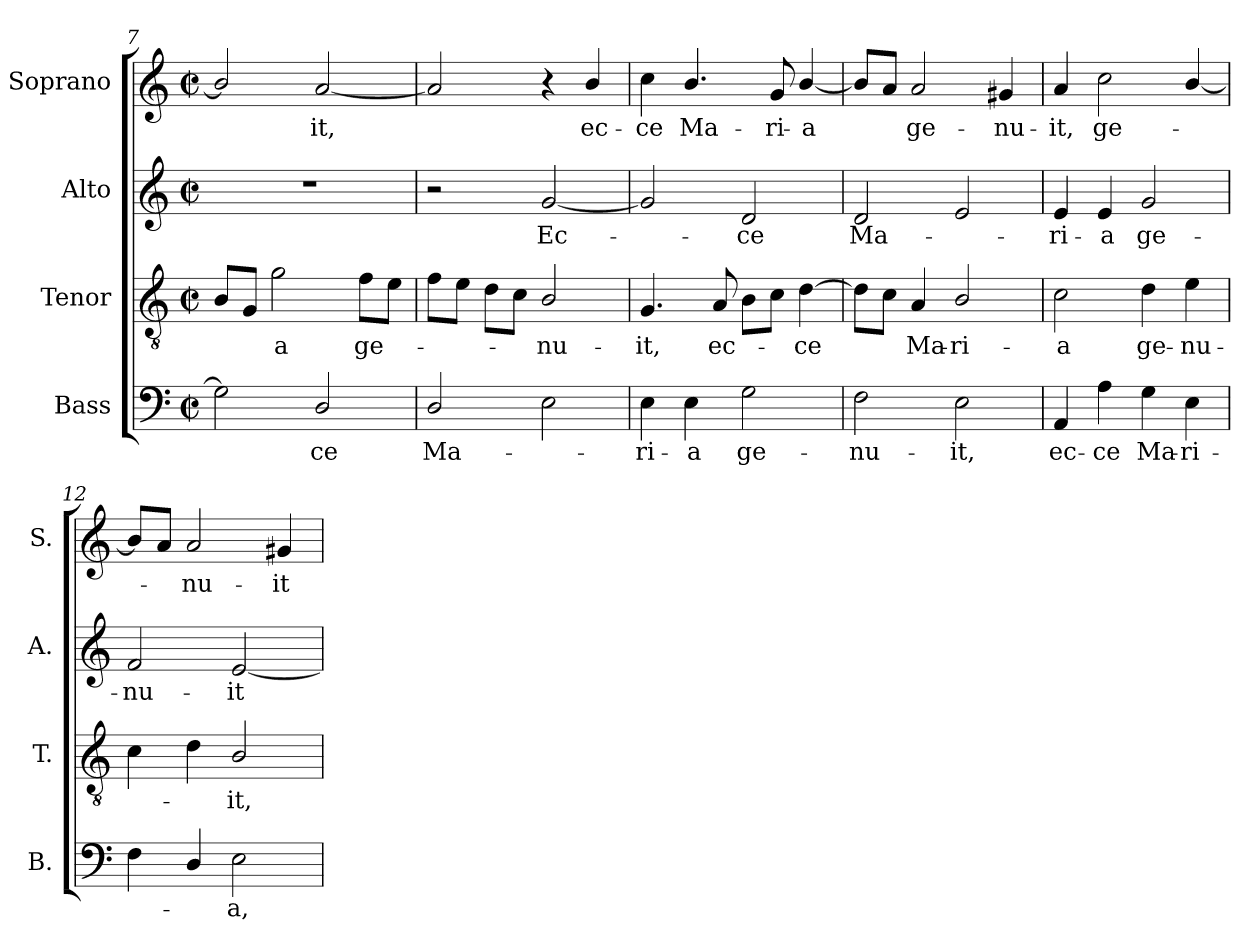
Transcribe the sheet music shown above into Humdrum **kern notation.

**kern	**text	**kern	**text	**kern	**text	**kern	**text
*part4	*part4	*part3	*part3	*part2	*part2	*part1	*part1
*staff4	*staff4	*staff3	*staff3	*staff2	*staff2	*staff1	*staff1
*I"Bass	*	*I"Tenor	*	*I"Alto	*	*I"Soprano	*
*I'B.	*	*I'T.	*	*I'A.	*	*I'S.	*
*clefF4	*	*clefGv2	*	*clefG2	*	*clefG2	*
*ITrd7c12	*	*ITrd7c12	*	*	*	*	*
*k[]	*	*k[]	*	*k[]	*	*k[]	*
*C:	*	*C:	*	*C:	*	*C:	*
*M2/2	*	*M2/2	*	*M2/2	*	*M2/2	*
*met(c|)	*	*met(c|)	*	*met(c|)	*	*met(c|)	*
=7	=7	=7	=7	=7	=7	=7	=7
2GGi\]	.	8BBi/L	.	1r	.	2bi/]	.
.	.	8GGi/J	.	.	.	.	.
!	!	!	!LO:LY:b:color=#000000	!	!	!	!
.	.	2Gi\	-a	.	.	.	.
!	!LO:LY:b:color=#000000	!	!	!	!	!	!
!	!	!	!	!	!	!	!LO:LY:b:color=#000000
2DDi/	-ce	.	.	.	.	[<2ai/	-it,
!	!	!	!LO:LY:b:color=#000000	!	!	!	!
.	.	8Fi\L	ge-	.	.	.	.
.	.	8Ei\J	.	.	.	.	.
!!LO:LB:g=z
=8	=8	=8	=8	=8	=8	=8	=8
!	!LO:LY:b:color=#000000	!	!	!	!	!	!
2DDi/	Ma-	8Fi\L	.	2r	.	2ai/]	.
.	.	8Ei\J	.	.	.	.	.
.	.	8Di\L	.	.	.	.	.
.	.	8Ci\J	.	.	.	.	.
!	!	!	!LO:LY:b:color=#000000	!	!	!	!
!	!	!	!	!	!LO:LY:b:color=#000000	!	!
2EEi\	.	2BBi/	-nu-	[<2gi/	Ec-	4r	.
!	!	!	!	!	!	!	!LO:LY:b:color=#000000
.	.	.	.	.	.	4bi/	ec-
=9	=9	=9	=9	=9	=9	=9	=9
!	!LO:LY:b:color=#000000	!	!	!	!	!	!
!	!	!	!LO:LY:b:color=#000000	!	!	!	!
!	!	!	!	!	!	!	!LO:LY:b:color=#000000
4EEi\	-ri-	4.GGi/	-it,	2gi/]	.	4cci\	-ce
!	!LO:LY:b:color=#000000	!	!	!	!	!	!
!	!	!	!	!	!	!	!LO:LY:b:color=#000000
4EEi\	-a	.	.	.	.	4.bi/	Ma-
!	!	!	!LO:LY:b:color=#000000	!	!	!	!
.	.	8AAi/	ec-	.	.	.	.
!	!LO:LY:b:color=#000000	!	!	!	!	!	!
!	!	!	!	!	!LO:LY:b:color=#000000	!	!
2GGi\	ge-	8BBi\L	.	2di/	-ce	.	.
!	!	!	!	!	!	!	!LO:LY:b:color=#000000
.	.	8Ci\J	.	.	.	8gi/	-ri-
!	!	!	!LO:LY:b:color=#000000	!	!	!	!
!	!	!	!	!	!	!	!LO:LY:b:color=#000000
.	.	[>4Di\	-ce	.	.	[<4bi/	-a
=10	=10	=10	=10	=10	=10	=10	=10
!	!LO:LY:b:color=#000000	!	!	!	!	!	!
!	!	!	!	!	!LO:LY:b:color=#000000	!	!
2FFi\	-nu-	8Di\L]	.	2di/	Ma-	8bi/L]	.
.	.	8Ci\J	.	.	.	8ai/J	.
!	!	!	!LO:LY:b:color=#000000	!	!	!	!
!	!	!	!	!	!	!	!LO:LY:b:color=#000000
.	.	4AAi/	Ma-	.	.	2ai/	ge-
!	!LO:LY:b:color=#000000	!	!	!	!	!	!
!	!	!	!LO:LY:b:color=#000000	!	!	!	!
2EEi\	-it,	2BBi/	-ri-	2ei/	.	.	.
!	!	!	!	!	!	!	!LO:LY:b:color=#000000
.	.	.	.	.	.	4g#i/	-nu-
=11	=11	=11	=11	=11	=11	=11	=11
!	!LO:LY:b:color=#000000	!	!	!	!	!	!
!	!	!	!LO:LY:b:color=#000000	!	!	!	!
!	!	!	!	!	!LO:LY:b:color=#000000	!	!
!	!	!	!	!	!	!	!LO:LY:b:color=#000000
4AAAi/	ec-	2Ci\	-a	4ei/	-ri-	4ai/	-it,
!	!LO:LY:b:color=#000000	!	!	!	!	!	!
!	!	!	!	!	!LO:LY:b:color=#000000	!	!
!	!	!	!	!	!	!	!LO:LY:b:color=#000000
4AAi\	-ce	.	.	4ei/	-a	2cci\	ge-
!	!LO:LY:b:color=#000000	!	!	!	!	!	!
!	!	!	!LO:LY:b:color=#000000	!	!	!	!
!	!	!	!	!	!LO:LY:b:color=#000000	!	!
4GGi\	Ma-	4Di\	ge-	2gi/	ge-	.	.
!	!LO:LY:b:color=#000000	!	!	!	!	!	!
!	!	!	!LO:LY:b:color=#000000	!	!	!	!
4EEi\	-ri-	4Ei\	-nu-	.	.	[<4bi/	.
=12	=12	=12	=12	=12	=12	=12	=12
!	!	!	!	!	!LO:LY:b:color=#000000	!	!
4FFi\	.	4Ci\	.	2fi/	-nu-	8bi/L]	.
.	.	.	.	.	.	8ai/J	.
!	!	!	!	!	!	!	!LO:LY:b:color=#000000
4DDi/	.	4Di\	.	.	.	2ai/	-nu-
!	!LO:LY:b:color=#000000	!	!	!	!	!	!
!	!	!	!LO:LY:b:color=#000000	!	!	!	!
!	!	!	!	!	!LO:LY:b:color=#000000	!	!
2EEi\	-a,	2BBi/	-it,	[<2ei/	-it	.	.
!	!	!	!	!	!	!	!LO:LY:b:color=#000000
.	.	.	.	.	.	4g#i/	-it
=	=	=	=	=	=	=	=
*-	*-	*-	*-	*-	*-	*-	*-
